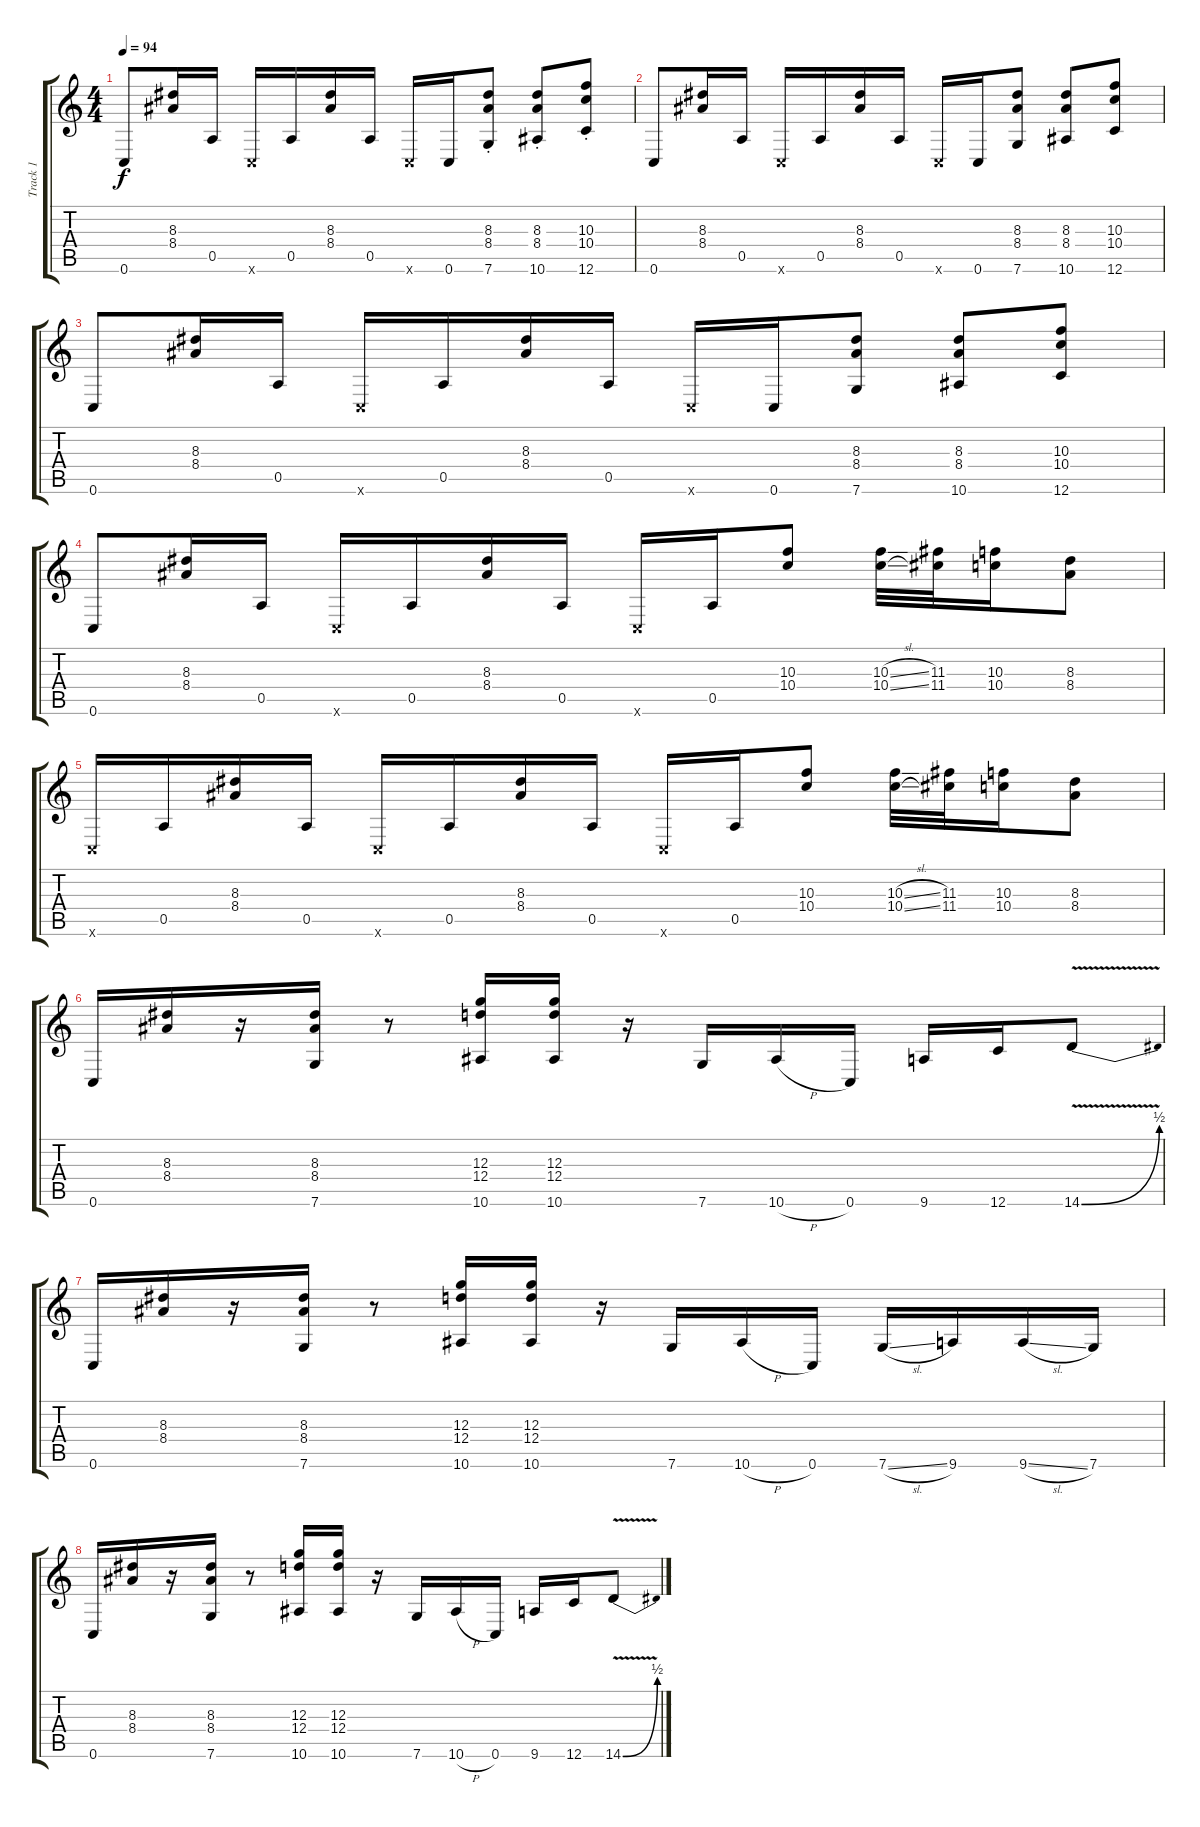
\track ("Track 1" "Track 1") {instrument acousticguitarnylon}
\staff {score tabs}
\tuning (E4 B3 G3 D3 A2 C2) {hide}
\ts (4 4)
\tempo 94
\clef g2
\ks c
0.6.8{dy f} (8.3 8.4).16 0.5.16 0.6{x}.16 0.5.16 (8.3 8.4).16 0.5.16 0.6{x}.16 0.6.16 (8.3 8.4 7.6{st}).8 (8.3 8.4 10.6{st}).8 (10.3 10.4 12.6{st}).8 |
0.6.8 (8.3 8.4).16 0.5.16 0.6{x}.16 0.5.16 (8.3 8.4).16 0.5.16 0.6{x}.16 0.6.16 (8.3 8.4 7.6).8 (8.3 8.4 10.6).8 (10.3 10.4 12.6).8 |
0.6.8 (8.3 8.4).16 0.5.16 0.6{x}.16 0.5.16 (8.3 8.4).16 0.5.16 0.6{x}.16 0.6.16 (8.3 8.4 7.6).8 (8.3 8.4 10.6).8 (10.3 10.4 12.6).8 |
0.6.8 (8.3 8.4).16 0.5.16 0.6{x}.16 0.5.16 (8.3 8.4).16 0.5.16 0.6{x}.16 0.5.16 (10.3 10.4).8 (10.3{sl} 10.4{sl}).32 (11.3 11.4).32 (10.3 10.4).16 (8.3 8.4).8 |
0.6{x}.16 0.5.16 (8.3 8.4).16 0.5.16 0.6{x}.16 0.5.16 (8.3 8.4).16 0.5.16 0.6{x}.16 0.5.16 (10.3 10.4).8 (10.3{sl} 10.4{sl}).32 (11.3 11.4).32 (10.3 10.4).16 (8.3 8.4).8 |
0.6.16 (8.3 8.4).16 r.16 (8.3 8.4 7.6).16 r.8 (12.3 12.4 10.6).16 (12.3 12.4 10.6).16 r.16 7.6.16 10.6{h}.16 0.6.16 9.6.16 12.6.16 14.6{be (bend 0 0 60 2) v}.8 |
0.6.16 (8.3 8.4).16 r.16 (8.3 8.4 7.6).16 r.8 (12.3 12.4 10.6).16 (12.3 12.4 10.6).16 r.16 7.6.16 10.6{h}.16 0.6.16 7.6{sl}.16 9.6.16 9.6{sl}.16 7.6.16 |
0.6.16 (8.3 8.4).16 r.16 (8.3 8.4 7.6).16 r.8 (12.3 12.4 10.6).16 (12.3 12.4 10.6).16 r.16 7.6.16 10.6{h}.16 0.6.16 9.6.16 12.6.16 14.6{be (bend 0 0 60 2) v}.8
